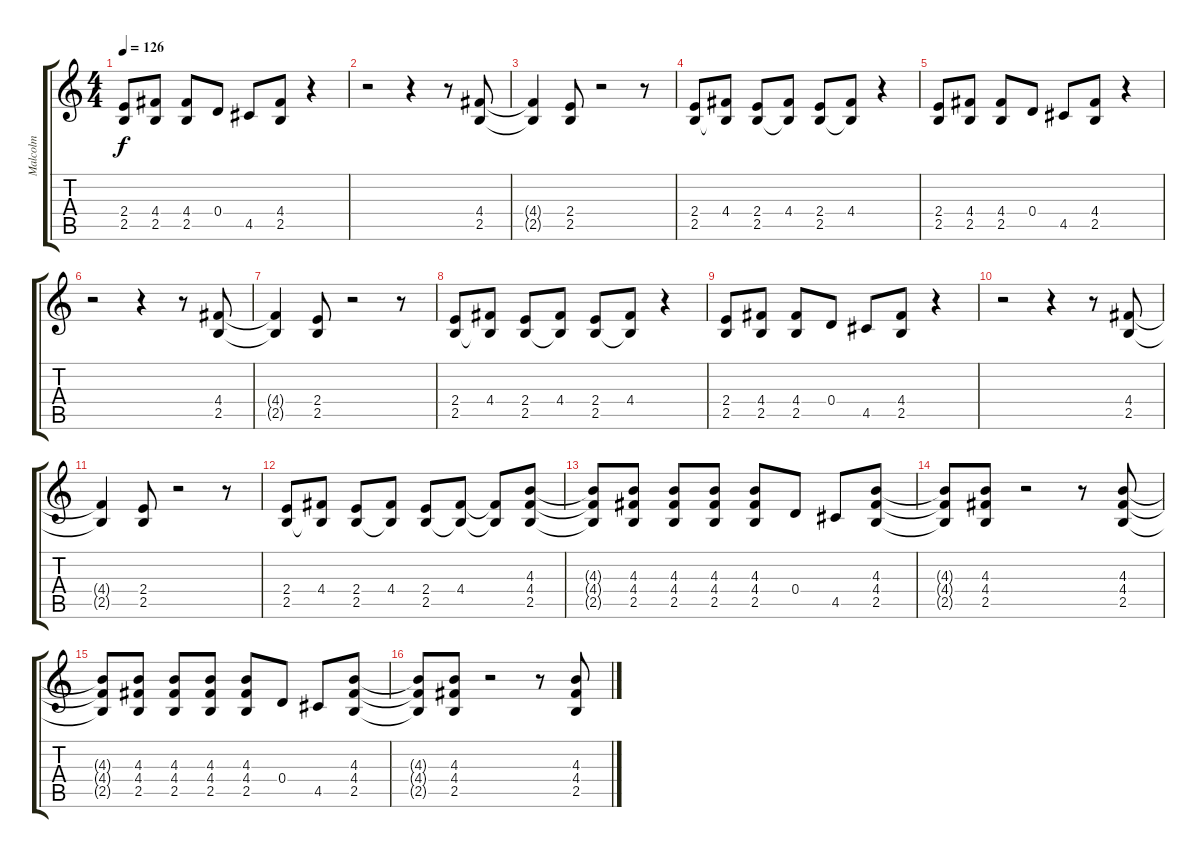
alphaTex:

\track ("Malcolm" "Malcolm") {instrument overdrivenguitar}
\staff {score tabs}
\tuning (E4 B3 G3 D3 A2 E2) {hide}
\ts (4 4)
\tempo 126
\clef g2
\ks c
(2.4 2.5).8{dy f} (4.4 2.5).8 (4.4 2.5).8 0.4.8 4.5.8 (4.4 2.5).8 r.4 |
r.2 r.4 r.8 (4.4 2.5).8 |
(4.4{t} 2.5{t}).4 (2.4 2.5).8 r.2 r.8 |
(2.4 2.5).8 (4.4 2.5{t}).8 (2.4 2.5).8 (4.4 2.5{t}).8 (2.4 2.5).8 (4.4 2.5{t}).8 r.4 |
(2.4 2.5).8 (4.4 2.5).8 (4.4 2.5).8 0.4.8 4.5.8 (4.4 2.5).8 r.4 |
r.2 r.4 r.8 (4.4 2.5).8 |
(4.4{t} 2.5{t}).4 (2.4 2.5).8 r.2 r.8 |
(2.4 2.5).8 (4.4 2.5{t}).8 (2.4 2.5).8 (4.4 2.5{t}).8 (2.4 2.5).8 (4.4 2.5{t}).8 r.4 |
(2.4 2.5).8 (4.4 2.5).8 (4.4 2.5).8 0.4.8 4.5.8 (4.4 2.5).8 r.4 |
r.2 r.4 r.8 (4.4 2.5).8 |
(4.4{t} 2.5{t}).4 (2.4 2.5).8 r.2 r.8 |
(2.4 2.5).8 (4.4 2.5{t}).8 (2.4 2.5).8 (4.4 2.5{t}).8 (2.4 2.5).8 (4.4 2.5{t}).8 (4.4{t} 2.5{t}).8 (4.3 4.4 2.5).8 |
(4.3{t} 4.4{t} 2.5{t}).8 (4.3 4.4 2.5).8 (4.3 4.4 2.5).8 (4.3 4.4 2.5).8 (4.3 4.4 2.5).8 0.4.8 4.5.8 (4.3 4.4 2.5).8 |
(4.3{t} 4.4{t} 2.5{t}).8 (4.3 4.4 2.5).8 r.2 r.8 (4.3 4.4 2.5).8 |
(4.3{t} 4.4{t} 2.5{t}).8 (4.3 4.4 2.5).8 (4.3 4.4 2.5).8 (4.3 4.4 2.5).8 (4.3 4.4 2.5).8 0.4.8 4.5.8 (4.3 4.4 2.5).8 |
(4.3{t} 4.4{t} 2.5{t}).8 (4.3 4.4 2.5).8 r.2 r.8 (4.3 4.4 2.5).8
